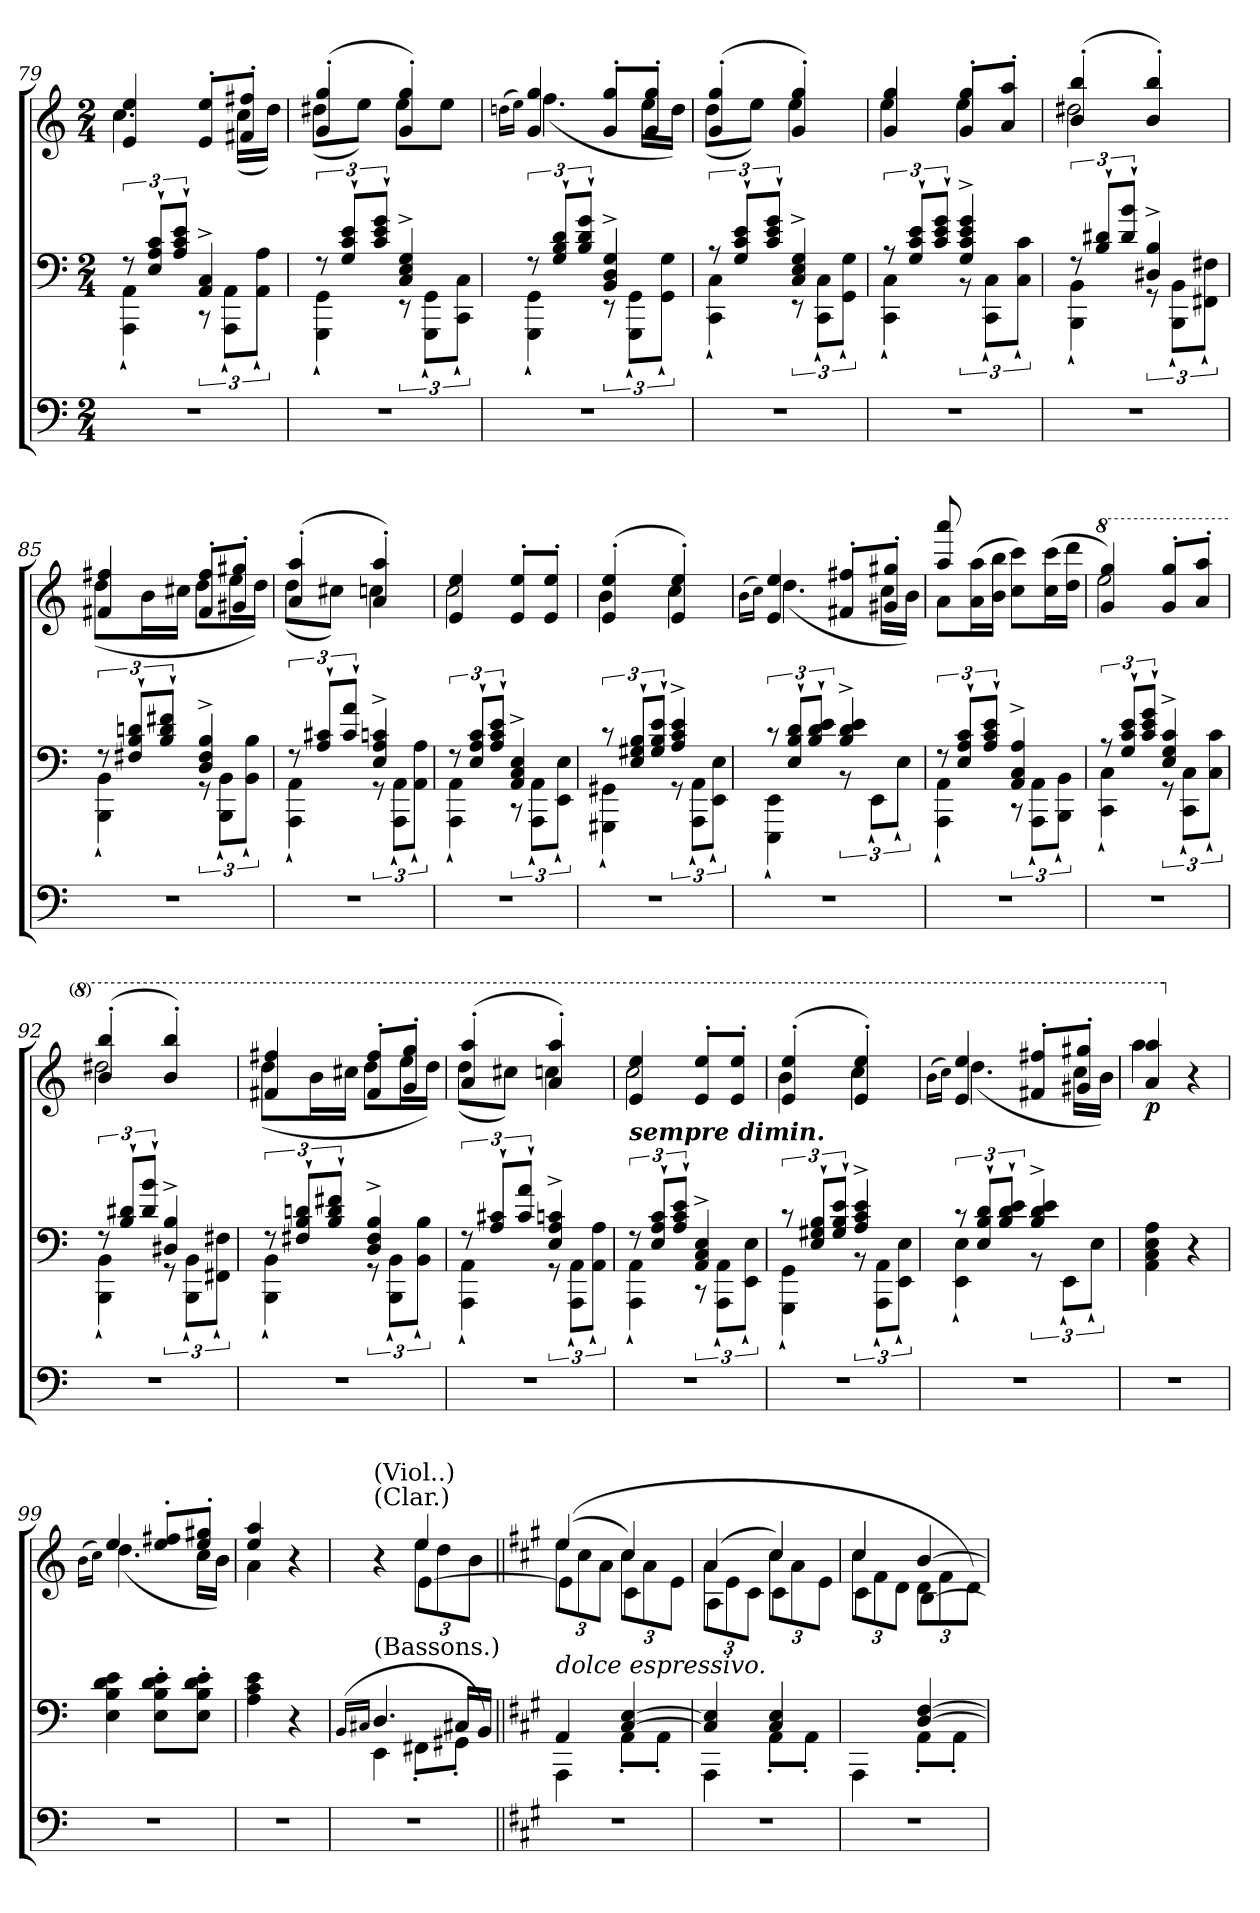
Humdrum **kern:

**kern	**kern	**kern	**dynam
*part1	*part1	*part1	*part1
*staff3	*staff2	*staff1	*staff1/2/3
*clefF4	*clefF4	*clefG2	*
*k[]	*k[]	*k[]	*
*M2/4	*M2/4	*M2/4	*
=79	=79	=79	=79
*	*^	*^	*
2r	12r	4AAA`\ 4AA`\	4e/ 4ee/	4.cc\	.
.	12E`/ 12A`/ 12c`/L	.	.	.	.
.	12A`/ 12c`/ 12e`/J	.	.	.	.
.	4AA^/ 4C^/	12r	8e'/ 8ee'/L	.	.
.	.	12AAA`\ 12AA`\L	.	.	.
.	.	.	8f#X'/ 8ff#X'/J	(<16cc\LL	.
.	.	12AA`\ 12A`\J	.	.	.
.	.	.	.	16dd\JJ)	.
=80	=80	=80	=80	=80	=80
2r	12r	4GGG`\ 4GG`\	(>4g'/ 4gg'/	(<8dd#X\L	.
.	12G`/ 12c`/ 12e`/L	.	.	.	.
.	.	.	.	8ee\J)	.
.	12c`/ 12e`/ 12g`/J	.	.	.	.
.	4C^/ 4E^/ 4G^/	12r	4g'/ 4gg'/)	8ee\L	.
.	.	12GGG`\ 12GG`\L	.	.	.
.	.	.	.	8ee\J	.
.	.	12CC`\ 12C`\J	.	.	.
=81	=81	=81	=81	=81	=81
.	.	.	.	(>16qqddn\LL	.
.	.	.	.	16qqee\JJ)	.
2r	12r	4GGG`\ 4GG`\	4g/ 4gg/	(<4.ff\	.
.	12G`/ 12B`/ 12d`/L	.	.	.	.
.	12B`/ 12d`/ 12g`/J	.	.	.	.
.	4BB^/ 4D^/ 4G^/	12r	8g'/ 8gg'/L	.	.
.	.	12GGG`\ 12GG`\L	.	.	.
.	.	.	8g'/ 8gg'/J	16ee\LL	.
.	.	12GG`\ 12G`\J	.	.	.
.	.	.	.	16dd\JJ)	.
=82	=82	=82	=82	=82	=82
2r	12r	4CC`\ 4C`\	(>4g'/ 4gg'/	(<8dd\L	.
.	12G`/ 12c`/ 12e`/L	.	.	.	.
.	.	.	.	8ee\J)	.
.	12c`/ 12e`/ 12g`/J	.	.	.	.
.	4C^/ 4E^/ 4G^/	12r	4g'/ 4gg'/)	4ee\	.
.	.	12CC`\ 12C`\L	.	.	.
.	.	12GG`\ 12G`\J	.	.	.
=83	=83	=83	=83	=83	=83
2r	12r	4CC`\ 4C`\	4g/ 4gg/	4ee\	.
.	12G`/ 12c`/ 12e`/L	.	.	.	.
.	12c`/ 12e`/ 12g`/J	.	.	.	.
.	4G^/ 4c^/ 4e^/ 4g^/	12r	8g'/ 8gg'/L	4ee\	.
.	.	12CC`\ 12C`\L	.	.	.
.	.	.	8a'/ 8aa'/J	.	.
.	.	12C`\ 12c`\J	.	.	.
=84	=84	=84	=84	=84	=84
2r	12r	4BBB`\ 4BB`\	(>4b'/ 4bb'/	2dd#X\	.
.	12B`/ 12d#X`/L	.	.	.	.
.	12d#`/ 12b`/J	.	.	.	.
.	4D#X^/ 4B^/	12r	4b'/ 4bb'/)	.	.
.	.	12BBB`\ 12BB`\L	.	.	.
.	.	12FF#X`\ 12F#X`\J	.	.	.
=85	=85	=85	=85	=85	=85
2r	12r	4BBB`\ 4BB`\	4f#X/ 4ff#X/	(<8dd\L	.
.	12F#X`/ 12B`/ 12dn`/L	.	.	.	.
.	.	.	.	16b\L	.
.	12B`/ 12d`/ 12f#X`/J	.	.	.	.
.	.	.	.	16cc#X\JJ	.
.	4D^/ 4F#^/ 4B^/	12r	8f#'/ 8ff#'/L	8dd\L	.
.	.	12BBB`\ 12BB`\L	.	.	.
.	.	.	8g#X'/ 8gg#X'/J	16ee\L	.
.	.	12BB`\ 12B`\J	.	.	.
.	.	.	.	16dd\JJ)	.
=86	=86	=86	=86	=86	=86
2r	12r	4AAA`\ 4AA`\	(>4a'/ 4aa'/	(<8dd\L	.
.	12A`/ 12c#X`/L	.	.	.	.
.	.	.	.	8cc#X\J)	.
.	12c#`/ 12a`/J	.	.	.	.
.	4E^/ 4A^/ 4cn^/	12r	4a'/ 4aa'/)	4ccn\	.
.	.	12AAA`\ 12AA`\L	.	.	.
.	.	12AA`\ 12A`\J	.	.	.
=87	=87	=87	=87	=87	=87
2r	12r	4AAA`\ 4AA`\	4e/ 4ee/	2cc\	.
.	12E`/ 12A`/ 12c`/L	.	.	.	.
.	12A`/ 12c`/ 12e`/J	.	.	.	.
.	4AA^/ 4C^/ 4E^/	12r	8e'/ 8ee'/L	.	.
.	.	12AAA`\ 12AA`\L	.	.	.
.	.	.	8e'/ 8ee'/J	.	.
.	.	12EE`\ 12E`\J	.	.	.
=88	=88	=88	=88	=88	=88
2r	12r	4GGG#X`\ 4GG#X`\	(>4e'/ 4ee'/	4b\	.
.	12E`/ 12G#X`/ 12B`/L	.	.	.	.
.	12G#`/ 12B`/ 12e`/J	.	.	.	.
.	4A^/ 4c^/ 4e^/	12r	4e'/ 4ee'/)	4cc\	.
.	.	12AAA`\ 12AA`\L	.	.	.
.	.	12EE`\ 12E`\J	.	.	.
=89	=89	=89	=89	=89	=89
.	.	.	.	(>16qqb\LL	.
.	.	.	.	16qqcc\JJ)	.
2r	12r	4EEE`\ 4EE`\	4e/ 4ee/	(<4.dd\	.
.	12E`/ 12B`/ 12d`/L	.	.	.	.
.	12B`/ 12d`/ 12e`/J	.	.	.	.
.	4B^/ 4d^/ 4e^/	12r	8f#X'/ 8ff#X'/L	.	.
.	.	12EE`\L	.	.	.
.	.	.	8g#X'/ 8gg#X'/J	16cc\LL	.
.	.	12E`\J	.	.	.
.	.	.	.	16b\JJ)	.
=90	=90	=90	=90	=90	=90
2r	12r	4AAA`\ 4AA`\	8a\L	8aa/ 8aaa/	.
.	12E`/ 12A`/ 12c`/L	.	.	.	.
.	.	.	(>16a\ 16aa\L	4.ryy	.
.	12A`/ 12c`/ 12e`/J	.	.	.	.
.	.	.	16b\ 16bb\JJ	.	.
.	4AA^/ 4C^/ 4A^/	12r	8cc\ 8ccc\L)	.	.
.	.	12AAA`\ 12AA`\L	.	.	.
.	.	.	(>16cc\ 16ccc\L	.	.
.	.	12BBB`\ 12BB`\J	.	.	.
.	.	.	16dd\ 16ddd\JJ	.	.
=91	=91	=91	=91	=91	=91
*	*	*	*8va	*	*
2r	12r	4CC`\ 4C`\	4gg/ 4ggg/)	2eee\	.
!	!	!	!	!	!LO:DY:a=2
.	12G`/ 12c`/ 12e`/L	.	.	.	dimin.
.	12c`/ 12e`/ 12g`/J	.	.	.	.
.	4E^/ 4G^/ 4c^/	12r	8gg'/ 8ggg'/L	.	.
.	.	12CC`\ 12C`\L	.	.	.
.	.	.	8aa'/ 8aaa'/J	.	.
.	.	12C`\ 12c`\J	.	.	.
=92	=92	=92	=92	=92	=92
2r	12r	4BBB`\ 4BB`\	(>4bb'/ 4bbb'/	2ddd#X\	.
.	12B`/ 12d#X`/L	.	.	.	.
.	12d#`/ 12b`/J	.	.	.	.
.	4D#X^/ 4B^/	12r	4bb'/ 4bbb'/)	.	.
.	.	12BBB`\ 12BB`\L	.	.	.
.	.	12FF#X`\ 12F#X`\J	.	.	.
=93	=93	=93	=93	=93	=93
2r	12r	4BBB`\ 4BB`\	4ff#X/ 4fff#X/	(<8ddd\L	.
.	12F#X`/ 12B`/ 12dn`/L	.	.	.	.
.	.	.	.	16bb\L	.
.	12B`/ 12d`/ 12f#X`/J	.	.	.	.
.	.	.	.	16ccc#X\JJ	.
.	4D^/ 4F#^/ 4B^/	12r	8ff#'/ 8fff#'/L	8ddd\L	.
.	.	12BBB`\ 12BB`\L	.	.	.
.	.	.	8gg'/ 8ggg'/J	16eee\L	.
.	.	12BB`\ 12B`\J	.	.	.
.	.	.	.	16ddd\JJ)	.
=94	=94	=94	=94	=94	=94
2r	12r	4AAA`\ 4AA`\	(>4aa'/ 4aaa'/	(<8ddd\L	.
.	12A`/ 12c#X`/L	.	.	.	.
.	.	.	.	8ccc#X\J)	.
.	12c#`/ 12a`/J	.	.	.	.
.	4E^/ 4A^/ 4cn^/	12r	4aa'/ 4aaa'/)	4cccn\	.
.	.	12AAA`\ 12AA`\L	.	.	.
.	.	12AA`\ 12A`\J	.	.	.
=95	=95	=95	=95	=95	=95
!	!LO:TX:a:Bi:t=sempre dimin.	!	!	!	!
2r	12r	4AAA`\ 4AA`\	4ee/ 4eee/	2ccc\	.
.	12E`/ 12A`/ 12c`/L	.	.	.	.
.	12A`/ 12c`/ 12e`/J	.	.	.	.
.	4AA^/ 4C^/ 4E^/	12r	8ee'/ 8eee'/L	.	.
.	.	12AAA`\ 12AA`\L	.	.	.
.	.	.	8ee'/ 8eee'/J	.	.
.	.	12EE`\ 12E`\J	.	.	.
=96	=96	=96	=96	=96	=96
2r	12r	4GGG`\ 4GG`\	(>4ee'/ 4eee'/	4bb\	.
.	12E`/ 12G#X`/ 12B`/L	.	.	.	.
.	12G#`/ 12B`/ 12e`/J	.	.	.	.
.	4A^/ 4c^/ 4e^/	12r	4ee'/ 4eee'/)	4ccc\	.
.	.	12AAA`\ 12AA`\L	.	.	.
.	.	12EE`\ 12E`\J	.	.	.
=97	=97	=97	=97	=97	=97
.	.	.	.	(>16qqbb\LL	.
.	.	.	.	16qqccc\JJ)	.
2r	12r	4EE`\ 4E`\	4ee/ 4eee/	(<4.ddd\	.
.	12E`/ 12B`/ 12d`/L	.	.	.	.
.	12B`/ 12d`/ 12e`/J	.	.	.	.
.	4B^/ 4d^/ 4e^/	12r	8ff#X'/ 8fff#X'/L	.	.
.	.	12EE`\L	.	.	.
.	.	.	8gg#X'/ 8ggg#X'/J	16ccc\LL	.
.	.	12E`\J	.	.	.
.	.	.	.	16bb\JJ)	.
*	*v	*v	*	*	*
=98	=98	=98	=98	=98
!	!	!	!	!LO:DY:b
2r	4AA\ 4C\ 4E\ 4A\	4aa/ 4aaa/	4aaa\	p
*	*	*X8va	*	*
.	4r	4r	4ryy	.
=99	=99	=99	=99	=99
.	.	.	(>16qqb\LL	.
.	.	.	16qqcc\JJ)	.
2r	4E\ 4B\ 4d\ 4e\	4ee/	(<4.dd\	.
.	8E'\ 8B'\ 8d'\ 8e'\L	8ee'/ 8ff#X'/L	.	.
.	8E'\ 8B'\ 8d'\ 8e'\J	8ee'/ 8gg#X'/J	16cc\LL	.
.	.	.	16b\JJ)	.
=100	=100	=100	=100	=100
2r	4A\ 4c\ 4e\	4ee/ 4aa/	4a\	.
.	4r	4r	4ryy	.
*	*	*v	*v	*
=101	=101	=101	=101
.	(>16qBB/LL	.	.
.	16qC#X/JJ	.	.
*	*^	*^	*
*	*	*	*	*^	*
!	!	!	!LO:TX:a:t=(Clar.)	!	!	!
!	!	!	!LO:TX:a:t=(Viol..)	!	!	!
!	!LO:TX:a:t=(Bassons.)	!	!	!	!	!
2r	4.D/	4EE\	4r	4ryy	4ryy	.
*	*	*	*	*Xbrackettup	*	*
.	.	8FF#X'\L	4ee/	12ee\L	[4e\	.
.	.	.	.	12dd\	.	.
.	16C#X/LL	8GG#X'\J	.	.	.	.
.	.	.	.	12b\J	.	.
.	16BB/JJ)	.	.	.	.	.
=102||	=102||	=102||	=102||	=102||	=102||	=102||
*k[f#c#g#]	*k[f#c#g#]	*	*k[f#c#g#]	*	*	*
!	!LO:TX:a:i:t=dolce espressivo.	!	!	!	!	!
2r	4AA/	4AAA\	(>(>4ee/	12ee\L	4e\]	.
.	.	.	.	12cc#\	.	.
.	.	.	.	12a\J	.	.
.	[4C#/ [4E/	8AA'\L	4cc#/)	12cc#\L	4c#\	.
.	.	.	.	12a\	.	.
.	.	8AA'\J	.	.	.	.
.	.	.	.	12e\J	.	.
=103	=103	=103	=103	=103	=103	=103
2r	4C#]/ 4E]/	4AAA\	(>4a/	12a\L	4A\	.
.	.	.	.	12e\	.	.
.	.	.	.	12c#\J	.	.
.	4C#/ 4E/	8AA'\L	4cc#/)	12cc#\L	4c#\	.
.	.	.	.	12a\	.	.
.	.	8AA'\J	.	.	.	.
.	.	.	.	12e\J	.	.
=104	=104	=104	=104	=104	=104	=104
2r	4ryy	4AAA\	4cc#/	12cc#\L	4c#\	.
.	.	.	.	12f#\	.	.
.	.	.	.	12d\J	.	.
.	[4D/ [4F#/	8AA'\L	[4b:/	12d\L	[4B\	.
.	.	.	.	12f#\	.	.
.	.	8AA'\J	.	.	.	.
.	.	.	.	12d\J)	.	.
*	*v	*v	*	*	*	*
*	*	*v	*v	*v	*
=	=	=	=
*-	*-	*-	*-
